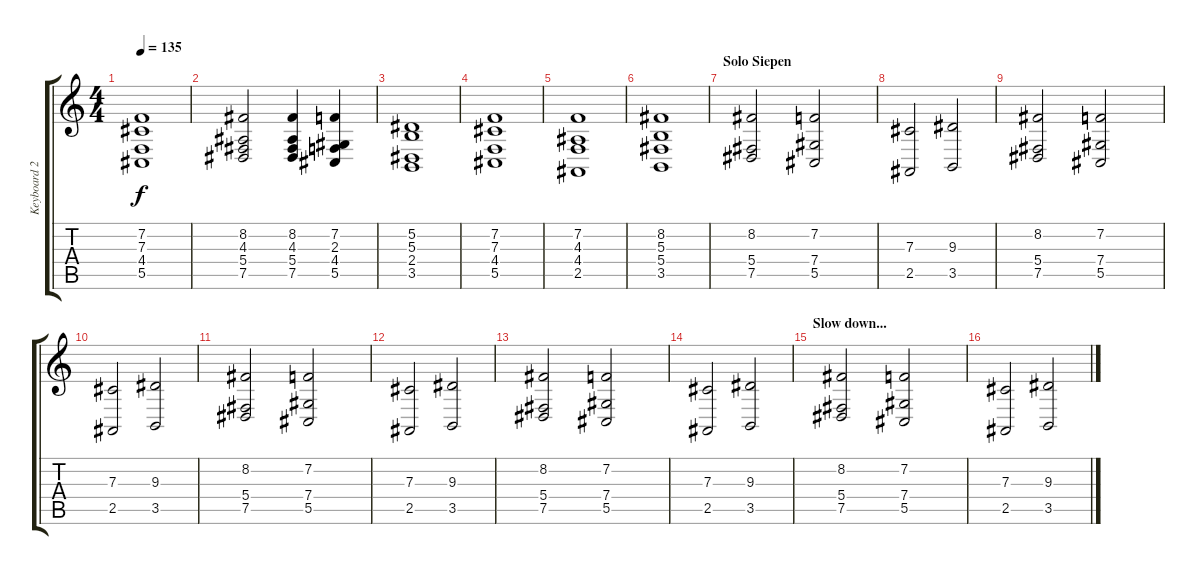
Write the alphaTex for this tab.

\track ("Keyboard 2" "Keyboard 2") {instrument pad4choir}
\staff {score tabs}
\tuning (Eb4 Bb3 Gb3 Db3 Ab2 Eb2) {hide}
\ts (4 4)
\tempo 135
\clef g2
\ks c
(7.2 7.3 4.4 5.5).1{dy f} |
(8.2 4.3 5.4 7.5).2 (8.2 4.3 5.4 7.5).4 (7.2 2.3 4.4 5.5).4 |
(5.2 5.3 2.4 3.5).1 |
(7.2 7.3 4.4 5.5).1 |
(7.2 4.3 4.4 2.5).1 |
(8.2 5.3 5.4 3.5).1 |
\section ("" "Solo Siepen")
(8.2 5.4 7.5).2{volume 8 instrument pad4choir} (7.2 7.4 5.5).2 |
(7.3 2.5).2 (9.3 3.5).2 |
(8.2 5.4 7.5).2 (7.2 7.4 5.5).2 |
(7.3 2.5).2 (9.3 3.5).2 |
(8.2 5.4 7.5).2 (7.2 7.4 5.5).2 |
(7.3 2.5).2 (9.3 3.5).2 |
(8.2 5.4 7.5).2 (7.2 7.4 5.5).2 |
(7.3 2.5).2 (9.3 3.5).2 |
\section ("" "Slow down...")
(8.2 5.4 7.5).2 (7.2 7.4 5.5).2 |
(7.3 2.5).2 (9.3 3.5).2
